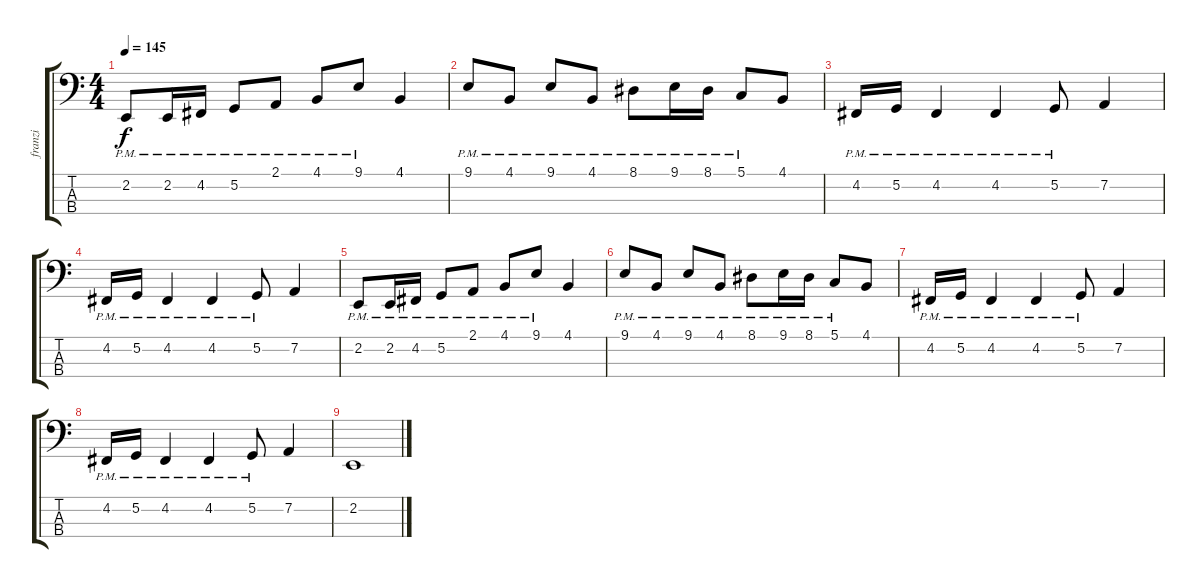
\track ("franzi" "franzi") {instrument cello}
\staff {score tabs}
\tuning (G2 D2 A1 E1) {hide}
\ts (4 4)
\tempo 145
\clef f4
\ks c
2.2{pm}.8{dy f} 2.2{pm}.16 4.2{pm}.16 5.2{pm}.8 2.1{pm}.8 4.1{pm}.8 9.1{pm}.8 4.1.4 |
9.1{pm}.8 4.1{pm}.8 9.1{pm}.8 4.1{pm}.8 8.1{pm}.8 9.1{pm}.16 8.1{pm}.16 5.1{pm}.8 4.1.8 |
4.2{pm}.16 5.2{pm}.16 4.2{pm}.4 4.2{pm}.4 5.2{pm}.8 7.2.4 |
4.2{pm}.16 5.2{pm}.16 4.2{pm}.4 4.2{pm}.4 5.2{pm}.8 7.2.4 |
2.2{pm}.8 2.2{pm}.16 4.2{pm}.16 5.2{pm}.8 2.1{pm}.8 4.1{pm}.8 9.1{pm}.8 4.1.4 |
9.1{pm}.8 4.1{pm}.8 9.1{pm}.8 4.1{pm}.8 8.1{pm}.8 9.1{pm}.16 8.1{pm}.16 5.1{pm}.8 4.1.8 |
4.2{pm}.16 5.2{pm}.16 4.2{pm}.4 4.2{pm}.4 5.2{pm}.8 7.2.4 |
4.2{pm}.16 5.2{pm}.16 4.2{pm}.4 4.2{pm}.4 5.2{pm}.8 7.2.4 |
2.2.1
